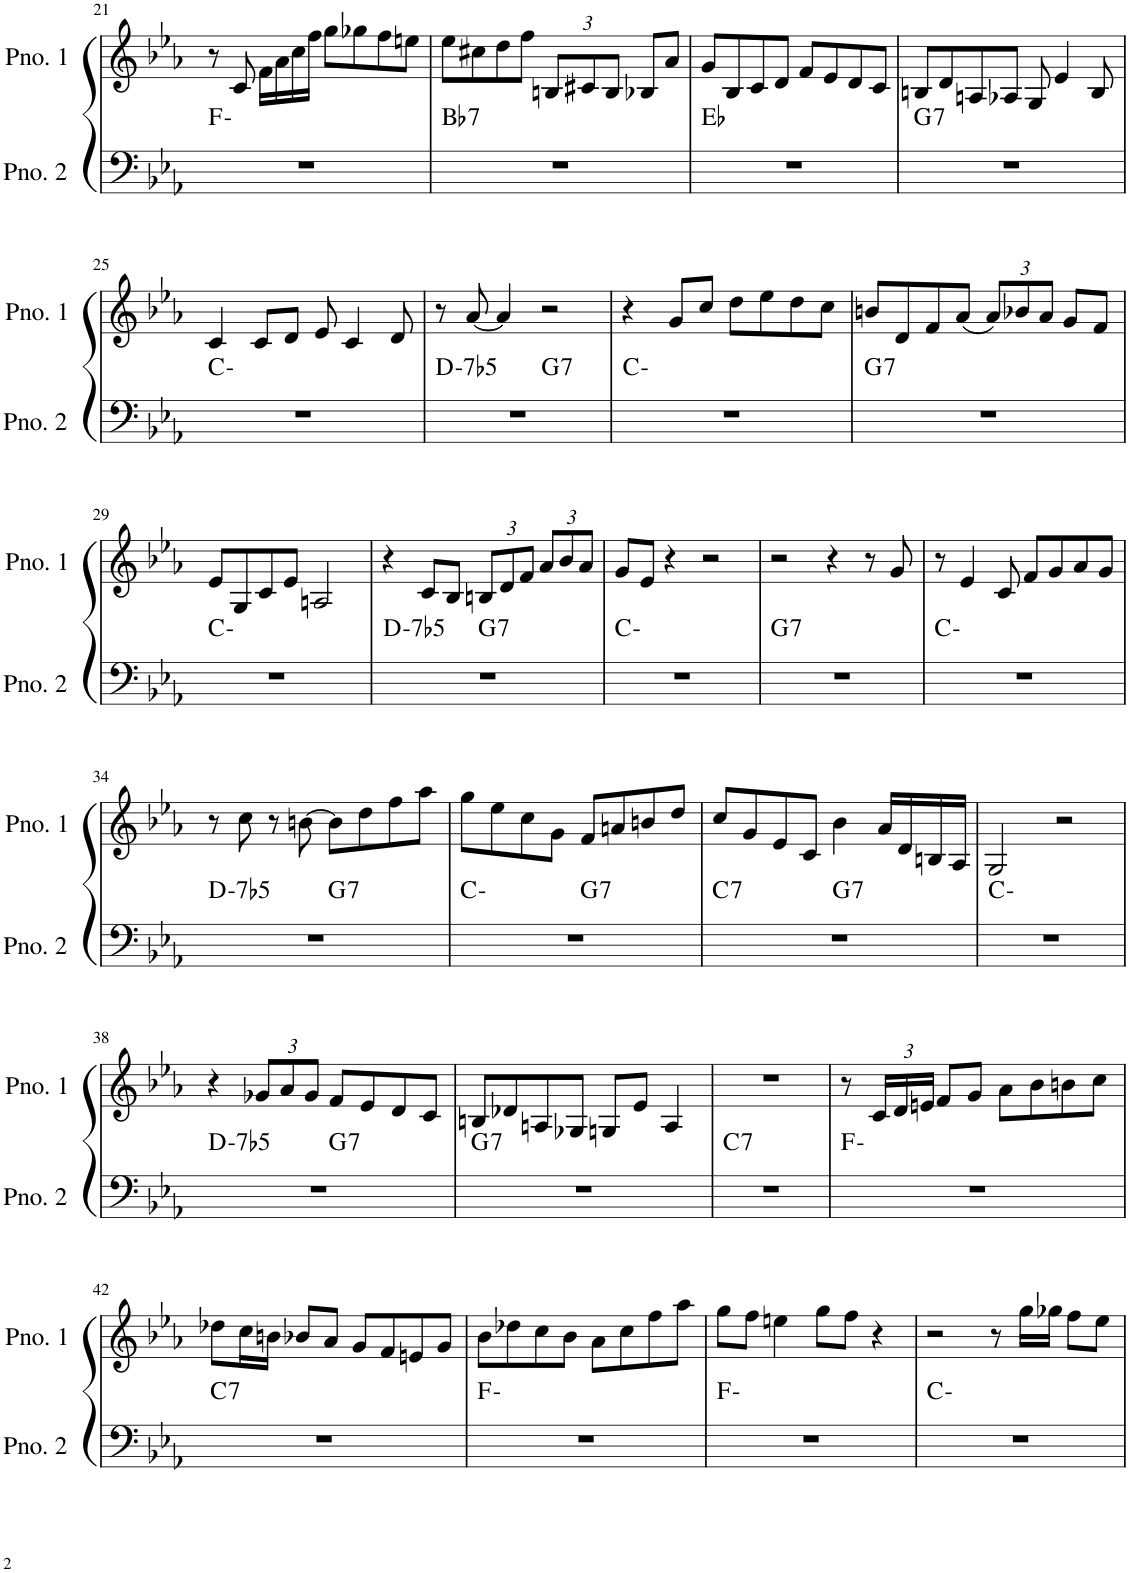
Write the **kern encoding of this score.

**kern	**harte	**kern
*part2	*part2	*part1
*staff2	*	*staff1
*I"ピアノ 2	*	*I"ピアノ 1
!!LO:PB:g=z
*clefF4	*	*clefG2
*k[b-e-a-]	*	*k[b-e-a-]
*M4/4	*	*M4/4
=21	=21	=21
1r	F:min	8r
.	.	8c/
.	.	16f\LL
.	.	16a-\
.	.	16cc\
.	.	16ff\JJ
.	.	8gg\L
.	.	8gg-X\
.	.	8ff\
.	.	8een\J
=22	=22	=22
!	!LO:H:kt=7	!
1r	Bb:7	8ee-\L
.	.	8cc#X\
.	.	8dd\
.	.	8ff\J
*	*	*Xbrackettup
.	.	12Bn/L
.	.	12c#X/
.	.	12B/J
.	.	8B-X/L
.	.	8a-/J
=23	=23	=23
1r	Eb:maj	8g/L
.	.	8B-/
.	.	8c/
.	.	8d/J
.	.	8f/L
.	.	8e-/
.	.	8d/
.	.	8c/J
=24	=24	=24
!	!LO:H:kt=7	!
1r	G:7	8Bn/L
.	.	8d/
.	.	8An/
.	.	8A-X/J
.	.	8G/
.	.	4e-/
.	.	8B/
!!LO:LB:g=z
=25	=25	=25
1r	C:min	4c/
.	.	8c/L
.	.	8d/J
.	.	8e-/
.	.	4c/
.	.	8d/
=26	=26	=26
!	!LO:H:kt=-7b5	!
*^	*	*
1r	2ryy	D:hdim7	8r
.	.	.	[8a-/
.	.	.	4a-/]
!	!	!LO:H:kt=7	!
.	2ryy	G:7	2r
*v	*v	*	*
=27	=27	=27
1r	C:min	4r
.	.	8g/L
.	.	8cc/J
.	.	8dd\L
.	.	8ee-\
.	.	8dd\
.	.	8cc\J
=28	=28	=28
!	!LO:H:kt=7	!
1r	G:7	8bn/L
.	.	8d/
.	.	8f/
.	.	(8a-/J
.	.	12a-/L)
.	.	12b-X/
.	.	12a-/J
.	.	8g/L
.	.	8f/J
!!LO:LB:g=z
=29	=29	=29
1r	C:min	8e-/L
.	.	8G/
.	.	8c/
.	.	8e-/J
.	.	2An/
=30	=30	=30
!	!LO:H:kt=-7b5	!
*^	*	*
1r	2ryy	D:hdim7	4r
.	.	.	8c/L
.	.	.	8B-/J
!	!	!LO:H:kt=7	!
.	2ryy	G:7	12Bn/L
.	.	.	12d/
.	.	.	12f/J
.	.	.	12a-/L
.	.	.	12b-/
.	.	.	12a-/J
*v	*v	*	*
=31	=31	=31
1r	C:min	8g/L
.	.	8e-/J
.	.	4r
.	.	2r
=32	=32	=32
!	!LO:H:kt=7	!
1r	G:7	2r
.	.	4r
.	.	8r
.	.	8g/
=33	=33	=33
1r	C:min	8r
.	.	4e-/
.	.	8c/
.	.	8f/L
.	.	8g/
.	.	8a-/
.	.	8g/J
!!LO:LB:g=z
=34	=34	=34
!	!LO:H:kt=-7b5	!
*^	*	*
1r	2ryy	D:hdim7	8r
.	.	.	8cc\
.	.	.	8r
.	.	.	[8bn\
!	!	!LO:H:kt=7	!
.	2ryy	G:7	8b\L]
.	.	.	8dd\
.	.	.	8ff\
.	.	.	8aa-\J
=35	=35	=35	=35
1r	2ryy	C:min	8gg\L
.	.	.	8ee-\
.	.	.	8cc\
.	.	.	8g\J
!	!	!LO:H:kt=7	!
.	2ryy	G:7	8f/L
.	.	.	8an/
.	.	.	8bn/
.	.	.	8dd/J
=36	=36	=36	=36
!	!	!LO:H:kt=7	!
1r	2ryy	C:7	8cc/L
.	.	.	8g/
.	.	.	8e-/
.	.	.	8c/J
!	!	!LO:H:kt=7	!
.	2ryy	G:7	4b-\
.	.	.	16a-/LL
.	.	.	16d/
.	.	.	16Bn/
.	.	.	16A-/JJ
*v	*v	*	*
=37	=37	=37
1r	C:min	2G/
.	.	2r
!!LO:LB:g=z
=38	=38	=38
!	!LO:H:kt=-7b5	!
*^	*	*
1r	2ryy	D:hdim7	4r
.	.	.	12g-X/L
.	.	.	12a-/
.	.	.	12g-/J
!	!	!LO:H:kt=7	!
.	2ryy	G:7	8f/L
.	.	.	8e-/
.	.	.	8d/
.	.	.	8c/J
=39	=39	=39	=39
!	!	!LO:H:kt=7	!
*v	*v	*	*
1r	G:7	8Bn/L
.	.	8d-X/
.	.	8An/
.	.	8G-X/J
.	.	8Gn/L
.	.	8e-/J
.	.	4A/
=40	=40	=40
!	!LO:H:kt=7	!
1r	C:7	1r
=41	=41	=41
1r	F:min	8r
.	.	24c/LL
.	.	24d/
.	.	24en/JJ
.	.	8f/L
.	.	8g/J
.	.	8a-\L
.	.	8b-\
.	.	8bn\
.	.	8cc\J
!!LO:LB:g=z
=42	=42	=42
!	!LO:H:kt=7	!
1r	C:7	8dd-X\L
.	.	16cc\L
.	.	16bn\JJ
.	.	8b-X/L
.	.	8a-/J
.	.	8g/L
.	.	8f/
.	.	8en/
.	.	8g/J
=43	=43	=43
1r	F:min	8b-\L
.	.	8dd-X\
.	.	8cc\
.	.	8b-\J
.	.	8a-\L
.	.	8cc\
.	.	8ff\
.	.	8aa-\J
=44	=44	=44
1r	F:min	8gg\L
.	.	8ff\J
.	.	4een\
.	.	8gg\L
.	.	8ff\J
.	.	4r
=45	=45	=45
1r	C:min	2r
.	.	8r
.	.	16gg\LL
.	.	16gg-X\JJ
.	.	8ff\L
.	.	8ee-\J
=	=	=
*-	*-	*-
